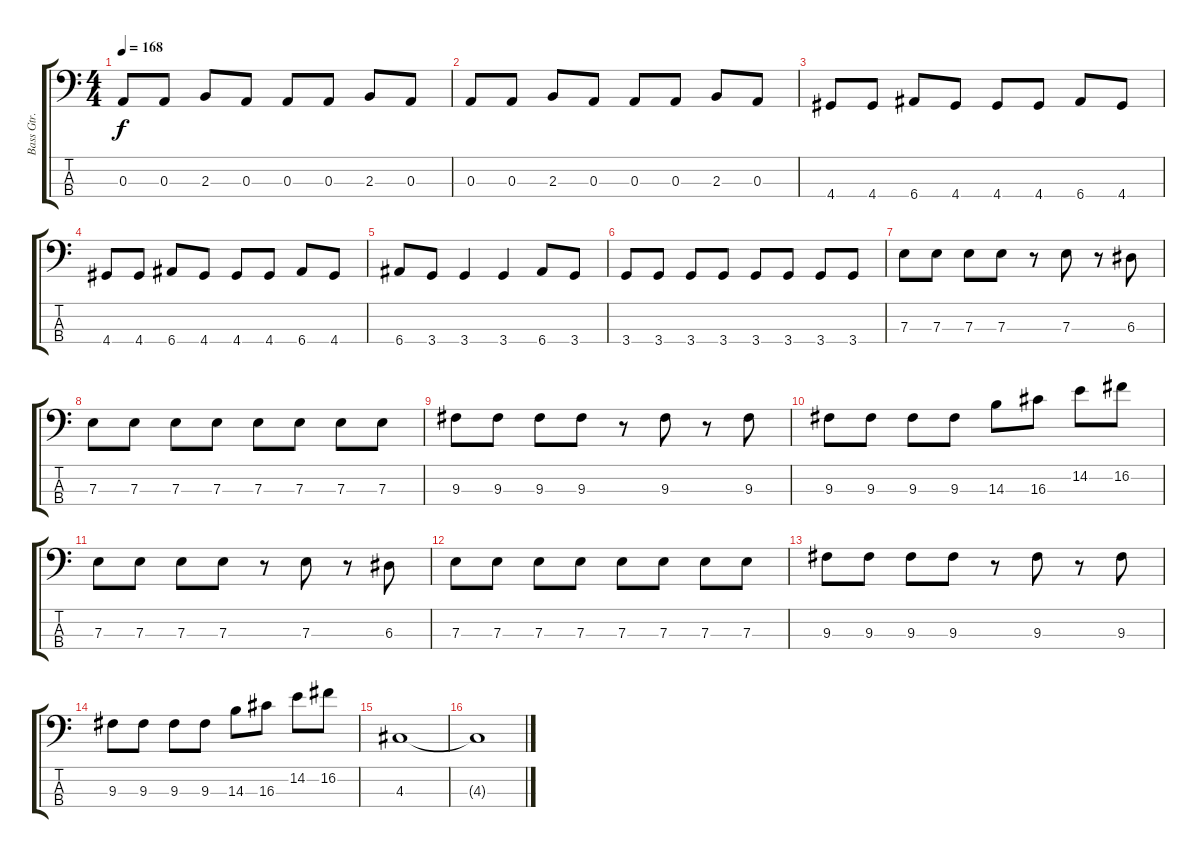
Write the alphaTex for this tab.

\track ("Bass Gtr." "Bass Gtr.") {instrument electricbasspick}
\staff {score tabs}
\tuning (G2 D2 A1 E1) {hide}
\ts (4 4)
\tempo 168
\clef f4
\ks c
0.3.8{dy f} 0.3.8 2.3.8 0.3.8 0.3.8 0.3.8 2.3.8 0.3.8 |
0.3.8 0.3.8 2.3.8 0.3.8 0.3.8 0.3.8 2.3.8 0.3.8 |
4.4.8 4.4.8 6.4.8 4.4.8 4.4.8 4.4.8 6.4.8 4.4.8 |
4.4.8 4.4.8 6.4.8 4.4.8 4.4.8 4.4.8 6.4.8 4.4.8 |
6.4.8 3.4.8 3.4.4 3.4.4 6.4.8 3.4.8 |
3.4.8 3.4.8 3.4.8 3.4.8 3.4.8 3.4.8 3.4.8 3.4.8 |
7.3.8 7.3.8 7.3.8 7.3.8 r.8 7.3.8 r.8 6.3.8 |
7.3.8 7.3.8 7.3.8 7.3.8 7.3.8 7.3.8 7.3.8 7.3.8 |
9.3.8 9.3.8 9.3.8 9.3.8 r.8 9.3.8 r.8 9.3.8 |
9.3.8 9.3.8 9.3.8 9.3.8 14.3.8 16.3.8 14.2.8 16.2.8 |
7.3.8 7.3.8 7.3.8 7.3.8 r.8 7.3.8 r.8 6.3.8 |
7.3.8 7.3.8 7.3.8 7.3.8 7.3.8 7.3.8 7.3.8 7.3.8 |
9.3.8 9.3.8 9.3.8 9.3.8 r.8 9.3.8 r.8 9.3.8 |
9.3.8 9.3.8 9.3.8 9.3.8 14.3.8 16.3.8 14.2.8 16.2.8 |
4.3.1 |
4.3{t}.1
